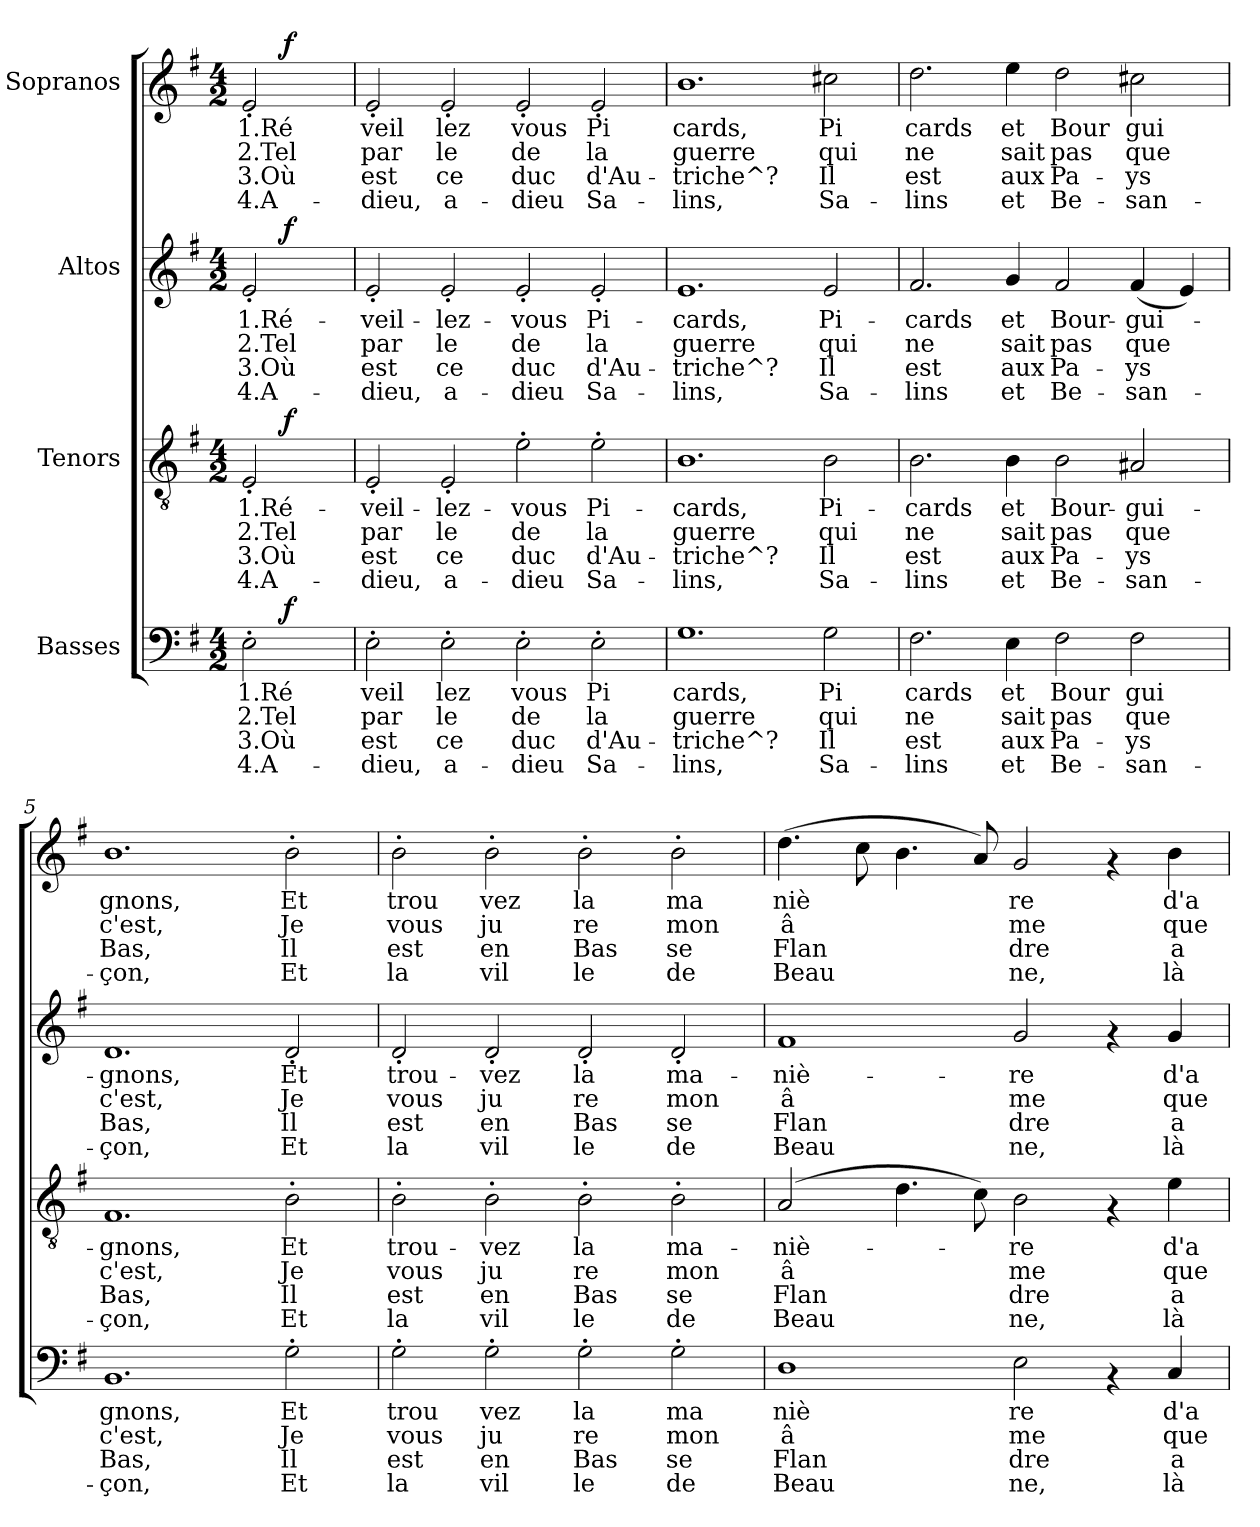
**kern	**text	**text	**text	**text	**dynam	**kern	**text	**text	**text	**text	**dynam	**kern	**text	**text	**text	**text	**dynam	**kern	**text	**text	**text	**text	**dynam
*part4	*part4	*part4	*part4	*part4	*part4	*part3	*part3	*part3	*part3	*part3	*part3	*part2	*part2	*part2	*part2	*part2	*part2	*part1	*part1	*part1	*part1	*part1	*part1
*staff4	*staff4	*staff4	*staff4	*staff4	*staff4	*staff3	*staff3	*staff3	*staff3	*staff3	*staff3	*staff2	*staff2	*staff2	*staff2	*staff2	*staff2	*staff1	*staff1	*staff1	*staff1	*staff1	*staff1
*I"Basses	*	*	*	*	*	*I"Tenors	*	*	*	*	*	*I"Altos	*	*	*	*	*	*I"Sopranos	*	*	*	*	*
*clefF4	*	*	*	*	*	*clefGv2	*	*	*	*	*	*clefG2	*	*	*	*	*	*clefG2	*	*	*	*	*
*k[f#]	*	*	*	*	*	*k[f#]	*	*	*	*	*	*k[f#]	*	*	*	*	*	*k[f#]	*	*	*	*	*
*G:	*	*	*	*	*	*G:	*	*	*	*	*	*G:	*	*	*	*	*	*G:	*	*	*	*	*
*M4/2	*	*	*	*	*	*M4/2	*	*	*	*	*	*M4/2	*	*	*	*	*	*M4/2	*	*	*	*	*
=1	=1	=1	=1	=1	=1	=1	=1	=1	=1	=1	=1	=1	=1	=1	=1	=1	=1	=1	=1	=1	=1	=1	=1
!	!LO:LY:b:rj	!LO:LY:b:rj	!LO:LY:b:rj	!LO:LY:b:rj	!	!	!LO:LY:b:rj	!LO:LY:b:rj	!LO:LY:b:rj	!LO:LY:b:rj	!	!	!LO:LY:b:rj	!LO:LY:b:rj	!LO:LY:b:rj	!LO:LY:b:rj	!	!	!LO:LY:b:rj	!LO:LY:b:rj	!LO:LY:b:rj	!LO:LY:b:rj	!
*^	*	*	*	*	*	*^	*	*	*	*	*	*^	*	*	*	*	*	*^	*	*	*	*	*
2E'>\	8.ryy	1.Ré	2.Tel	3.Où	4.A-	.	2E'</	8.ryy	1.Ré-	2.Tel	3.Où	4.A-	.	2e'</	8.ryy	1.Ré-	2.Tel	3.Où	4.A-	.	2e'</	8.ryy	1.Ré	2.Tel	3.Où	4.A-	.
!	!	!	!	!	!	!LO:DY:a	!	!	!	!	!	!	!LO:DY:a	!	!	!	!	!	!	!LO:DY:a	!	!	!	!	!	!	!LO:DY:a
.	4ryy	.	.	.	.	f	.	4ryy	.	.	.	.	f	.	4ryy	.	.	.	.	f	.	4ryy	.	.	.	.	f
.	16ryy	.	.	.	.	.	.	16ryy	.	.	.	.	.	.	16ryy	.	.	.	.	.	.	16ryy	.	.	.	.	.
=2!	=2!	=2!	=2!	=2!	=2!	=2!	=2!	=2!	=2!	=2!	=2!	=2!	=2!	=2!	=2!	=2!	=2!	=2!	=2!	=2!	=2!	=2!	=2!	=2!	=2!	=2!	=2!
!	!	!LO:LY:b:rj	!LO:LY:b:rj	!LO:LY:b:rj	!LO:LY:b:rj	!	!	!	!LO:LY:b:rj	!LO:LY:b:rj	!LO:LY:b:rj	!LO:LY:b:rj	!	!	!	!LO:LY:b:rj	!LO:LY:b:rj	!LO:LY:b:rj	!LO:LY:b:rj	!	!	!	!LO:LY:b:rj	!LO:LY:b:rj	!LO:LY:b:rj	!LO:LY:b:rj	!
*v	*v	*	*	*	*	*	*	*	*	*	*	*	*	*v	*v	*	*	*	*	*	*v	*v	*	*	*	*	*
*	*	*	*	*	*	*v	*v	*	*	*	*	*	*	*	*	*	*	*	*	*	*	*	*	*
2E'>\	veil	par	est	-dieu,	.	2E'</	-veil-	par	est	-dieu,	.	2e'</	-veil-	par	est	-dieu,	.	2e'</	veil	par	est	-dieu,	.
!	!LO:LY:b:rj	!LO:LY:b:rj	!LO:LY:b:rj	!LO:LY:b:rj	!	!	!LO:LY:b:rj	!LO:LY:b:rj	!LO:LY:b:rj	!LO:LY:b:rj	!	!	!LO:LY:b:rj	!LO:LY:b:rj	!LO:LY:b:rj	!LO:LY:b:rj	!	!	!LO:LY:b:rj	!LO:LY:b:rj	!LO:LY:b:rj	!LO:LY:b:rj	!
2E'>\	lez	le	ce	a-	.	2E'</	-lez-	le	ce	a-	.	2e'</	-lez-	le	ce	a-	.	2e'</	lez	le	ce	a-	.
!	!LO:LY:b:rj	!LO:LY:b:rj	!LO:LY:b:rj	!LO:LY:b:rj	!	!	!LO:LY:b:rj	!LO:LY:b:rj	!LO:LY:b:rj	!LO:LY:b:rj	!	!	!LO:LY:b:rj	!LO:LY:b:rj	!LO:LY:b:rj	!LO:LY:b:rj	!	!	!LO:LY:b:rj	!LO:LY:b:rj	!LO:LY:b:rj	!LO:LY:b:rj	!
2E'>\	vous	de	duc	-dieu	.	2e'>\	-vous	de	duc	-dieu	.	2e'</	-vous	de	duc	-dieu	.	2e'</	vous	de	duc	-dieu	.
!	!LO:LY:b:rj	!LO:LY:b:rj	!LO:LY:b:rj	!LO:LY:b:rj	!	!	!LO:LY:b:rj	!LO:LY:b:rj	!LO:LY:b:rj	!LO:LY:b:rj	!	!	!LO:LY:b:rj	!LO:LY:b:rj	!LO:LY:b:rj	!LO:LY:b:rj	!	!	!LO:LY:b:rj	!LO:LY:b:rj	!LO:LY:b:rj	!LO:LY:b:rj	!
2E'>\	Pi	la	d'Au-	Sa-	.	2e'>\	Pi-	la	d'Au-	Sa-	.	2e'</	Pi-	la	d'Au-	Sa-	.	2e'</	Pi	la	d'Au-	Sa-	.
=3!	=3!	=3!	=3!	=3!	=3!	=3!	=3!	=3!	=3!	=3!	=3!	=3!	=3!	=3!	=3!	=3!	=3!	=3!	=3!	=3!	=3!	=3!	=3!
!	!LO:LY:b:rj	!LO:LY:b:rj	!LO:LY:b:rj	!LO:LY:b:rj	!	!	!LO:LY:b:rj	!LO:LY:b:rj	!LO:LY:b:rj	!LO:LY:b:rj	!	!	!LO:LY:b:rj	!LO:LY:b:rj	!LO:LY:b:rj	!LO:LY:b:rj	!	!	!LO:LY:b:rj	!LO:LY:b:rj	!LO:LY:b:rj	!LO:LY:b:rj	!
1.G	cards,	guerre	-triche^?	-lins,	.	1.B	-cards,	guerre	-triche^?	-lins,	.	1.e	-cards,	guerre	-triche^?	-lins,	.	1.b	cards,	guerre	-triche^?	-lins,	.
!	!LO:LY:b:rj	!LO:LY:b:rj	!LO:LY:b:rj	!LO:LY:b:rj	!	!	!LO:LY:b:rj	!LO:LY:b:rj	!LO:LY:b:rj	!LO:LY:b:rj	!	!	!LO:LY:b:rj	!LO:LY:b:rj	!LO:LY:b:rj	!LO:LY:b:rj	!	!	!LO:LY:b:rj	!LO:LY:b:rj	!LO:LY:b:rj	!LO:LY:b:rj	!
2G\	Pi	qui	Il	Sa-	.	2B\	Pi-	qui	Il	Sa-	.	2e/	Pi-	qui	Il	Sa-	.	2cc#X\	Pi	qui	Il	Sa-	.
=4!	=4!	=4!	=4!	=4!	=4!	=4!	=4!	=4!	=4!	=4!	=4!	=4!	=4!	=4!	=4!	=4!	=4!	=4!	=4!	=4!	=4!	=4!	=4!
!	!LO:LY:b:rj	!LO:LY:b:rj	!LO:LY:b:rj	!LO:LY:b:rj	!	!	!LO:LY:b:rj	!LO:LY:b:rj	!LO:LY:b:rj	!LO:LY:b:rj	!	!	!LO:LY:b:rj	!LO:LY:b:rj	!LO:LY:b:rj	!LO:LY:b:rj	!	!	!LO:LY:b:rj	!LO:LY:b:rj	!LO:LY:b:rj	!LO:LY:b:rj	!
2.F#\	cards	ne	est	-lins	.	2.B\	-cards	ne	est	-lins	.	2.f#/	-cards	ne	est	-lins	.	2.dd\	cards	ne	est	-lins	.
!	!LO:LY:b:rj	!LO:LY:b:rj	!LO:LY:b:rj	!LO:LY:b:rj	!	!	!LO:LY:b:rj	!LO:LY:b:rj	!LO:LY:b:rj	!LO:LY:b:rj	!	!	!LO:LY:b:rj	!LO:LY:b:rj	!LO:LY:b:rj	!LO:LY:b:rj	!	!	!LO:LY:b:rj	!LO:LY:b:rj	!LO:LY:b:rj	!LO:LY:b:rj	!
4E\	et	sait	aux	et	.	4B\	et	sait	aux	et	.	4g/	et	sait	aux	et	.	4ee\	et	sait	aux	et	.
!	!LO:LY:b:rj	!LO:LY:b:rj	!LO:LY:b:rj	!LO:LY:b:rj	!	!	!LO:LY:b:rj	!LO:LY:b:rj	!LO:LY:b:rj	!LO:LY:b:rj	!	!	!LO:LY:b:rj	!LO:LY:b:rj	!LO:LY:b:rj	!LO:LY:b:rj	!	!	!LO:LY:b:rj	!LO:LY:b:rj	!LO:LY:b:rj	!LO:LY:b:rj	!
2F#\	Bour	pas	Pa-	Be-	.	2B\	Bour-	pas	Pa-	Be-	.	2f#/	Bour-	pas	Pa-	Be-	.	2dd\	Bour	pas	Pa-	Be-	.
!	!LO:LY:b:rj	!LO:LY:b:rj	!LO:LY:b:rj	!LO:LY:b:rj	!	!	!LO:LY:b:rj	!LO:LY:b:rj	!LO:LY:b:rj	!LO:LY:b:rj	!	!	!LO:LY:b:rj	!LO:LY:b:rj	!LO:LY:b:rj	!LO:LY:b:rj	!	!	!LO:LY:b:rj	!LO:LY:b:rj	!LO:LY:b:rj	!LO:LY:b:rj	!
2F#\	gui	que	-ys	-san-	.	2A#X/	-gui-	que	-ys	-san-	.	(<4f#/	-gui-	que	-ys	-san-	.	2cc#X\	gui	que	-ys	-san-	.
.	.	.	.	.	.	.	.	.	.	.	.	4e/)	.	.	.	.	.	.	.	.	.	.	.
=5!	=5!	=5!	=5!	=5!	=5!	=5!	=5!	=5!	=5!	=5!	=5!	=5!	=5!	=5!	=5!	=5!	=5!	=5!	=5!	=5!	=5!	=5!	=5!
!	!LO:LY:b:rj	!LO:LY:b:rj	!LO:LY:b:rj	!LO:LY:b:rj	!	!	!LO:LY:b:rj	!LO:LY:b:rj	!LO:LY:b:rj	!LO:LY:b:rj	!	!	!LO:LY:b:rj	!LO:LY:b:rj	!LO:LY:b:rj	!LO:LY:b:rj	!	!	!LO:LY:b:rj	!LO:LY:b:rj	!LO:LY:b:rj	!LO:LY:b:rj	!
1.BB	gnons,	c'est,	Bas,	-çon,	.	1.F#	-gnons,	c'est,	Bas,	-çon,	.	1.d	-gnons,	c'est,	Bas,	-çon,	.	1.b	gnons,	c'est,	Bas,	-çon,	.
!	!LO:LY:b:rj	!LO:LY:b:rj	!LO:LY:b:rj	!LO:LY:b:rj	!	!	!LO:LY:b:rj	!LO:LY:b:rj	!LO:LY:b:rj	!LO:LY:b:rj	!	!	!LO:LY:b:rj	!LO:LY:b:rj	!LO:LY:b:rj	!LO:LY:b:rj	!	!	!LO:LY:b:rj	!LO:LY:b:rj	!LO:LY:b:rj	!LO:LY:b:rj	!
2G'>\	Et	Je	Il	Et	.	2B'>\	Et	Je	Il	Et	.	2d'</	Et	Je	Il	Et	.	2b'>\	Et	Je	Il	Et	.
!!LO:LB:g=z
=6!	=6!	=6!	=6!	=6!	=6!	=6!	=6!	=6!	=6!	=6!	=6!	=6!	=6!	=6!	=6!	=6!	=6!	=6!	=6!	=6!	=6!	=6!	=6!
!	!LO:LY:b:rj	!LO:LY:b:rj	!LO:LY:b:rj	!LO:LY:b:rj	!	!	!LO:LY:b:rj	!LO:LY:b:rj	!LO:LY:b:rj	!LO:LY:b:rj	!	!	!LO:LY:b:rj	!LO:LY:b:rj	!LO:LY:b:rj	!LO:LY:b:rj	!	!	!LO:LY:b:rj	!LO:LY:b:rj	!LO:LY:b:rj	!LO:LY:b:rj	!
2G'>\	trou	vous	est	la	.	2B'>\	trou-	vous	est	la	.	2d'</	trou-	vous	est	la	.	2b'>\	trou	vous	est	la	.
!	!LO:LY:b:rj	!LO:LY:b:rj	!LO:LY:b:rj	!LO:LY:b:rj	!	!	!LO:LY:b:rj	!LO:LY:b:rj	!LO:LY:b:rj	!LO:LY:b:rj	!	!	!LO:LY:b:rj	!LO:LY:b:rj	!LO:LY:b:rj	!LO:LY:b:rj	!	!	!LO:LY:b:rj	!LO:LY:b:rj	!LO:LY:b:rj	!LO:LY:b:rj	!
2G'>\	vez	ju	en	vil	.	2B'>\	-vez	ju	en	vil	.	2d'</	-vez	ju	en	vil	.	2b'>\	vez	ju	en	vil	.
!	!LO:LY:b:rj	!LO:LY:b:rj	!LO:LY:b:rj	!LO:LY:b:rj	!	!	!LO:LY:b:rj	!LO:LY:b:rj	!LO:LY:b:rj	!LO:LY:b:rj	!	!	!LO:LY:b:rj	!LO:LY:b:rj	!LO:LY:b:rj	!LO:LY:b:rj	!	!	!LO:LY:b:rj	!LO:LY:b:rj	!LO:LY:b:rj	!LO:LY:b:rj	!
2G'>\	la	re	Bas	le	.	2B'>\	la	re	Bas	le	.	2d'</	la	re	Bas	le	.	2b'>\	la	re	Bas	le	.
!	!LO:LY:b:rj	!LO:LY:b:rj	!LO:LY:b:rj	!LO:LY:b:rj	!	!	!LO:LY:b:rj	!LO:LY:b:rj	!LO:LY:b:rj	!LO:LY:b:rj	!	!	!LO:LY:b:rj	!LO:LY:b:rj	!LO:LY:b:rj	!LO:LY:b:rj	!	!	!LO:LY:b:rj	!LO:LY:b:rj	!LO:LY:b:rj	!LO:LY:b:rj	!
2G'>\	ma	mon	se	de	.	2B'>\	ma-	mon	se	de	.	2d'</	ma-	mon	se	de	.	2b'>\	ma	mon	se	de	.
=7!	=7!	=7!	=7!	=7!	=7!	=7!	=7!	=7!	=7!	=7!	=7!	=7!	=7!	=7!	=7!	=7!	=7!	=7!	=7!	=7!	=7!	=7!	=7!
!	!LO:LY:b:rj	!LO:LY:b:rj	!LO:LY:b:rj	!LO:LY:b:rj	!	!	!LO:LY:b:rj	!LO:LY:b:rj	!LO:LY:b:rj	!LO:LY:b:rj	!	!	!LO:LY:b:rj	!LO:LY:b:rj	!LO:LY:b:rj	!LO:LY:b:rj	!	!	!LO:LY:b:rj	!LO:LY:b:rj	!LO:LY:b:rj	!LO:LY:b:rj	!
1D	niè	â	Flan	Beau	.	(>2A/	-niè-	â	Flan	Beau	.	1f#	-niè-	â	Flan	Beau	.	(>4.dd\	niè	â	Flan	Beau	.
.	.	.	.	.	.	.	.	.	.	.	.	.	.	.	.	.	.	8cc\	.	.	.	.	.
.	.	.	.	.	.	4.d\	.	.	.	.	.	.	.	.	.	.	.	4.b\	.	.	.	.	.
.	.	.	.	.	.	8c\)	.	.	.	.	.	.	.	.	.	.	.	8a/)	.	.	.	.	.
!	!LO:LY:b:rj	!LO:LY:b:rj	!LO:LY:b:rj	!LO:LY:b:rj	!	!	!LO:LY:b:rj	!LO:LY:b:rj	!LO:LY:b:rj	!LO:LY:b:rj	!	!	!LO:LY:b:rj	!LO:LY:b:rj	!LO:LY:b:rj	!LO:LY:b:rj	!	!	!LO:LY:b:rj	!LO:LY:b:rj	!LO:LY:b:rj	!LO:LY:b:rj	!
2E\	re	me	dre	ne,	.	2B\	-re	me	dre	ne,	.	2g/	-re	me	dre	ne,	.	2g/	re	me	dre	ne,	.
4rAA	.	.	.	.	.	4rF	.	.	.	.	.	4rf	.	.	.	.	.	4rf	.	.	.	.	.
!	!LO:LY:b:rj	!LO:LY:b:rj	!LO:LY:b:rj	!LO:LY:b:rj	!	!	!LO:LY:b:rj	!LO:LY:b:rj	!LO:LY:b:rj	!LO:LY:b:rj	!	!	!LO:LY:b:rj	!LO:LY:b:rj	!LO:LY:b:rj	!LO:LY:b:rj	!	!	!LO:LY:b:rj	!LO:LY:b:rj	!LO:LY:b:rj	!LO:LY:b:rj	!
4C/	d'a	que	a	là	.	4e\	d'a-	que	a	là	.	4g/	d'a-	que	a	là	.	4b\	d'a	que	a	là	.
=!	=!	=!	=!	=!	=!	=!	=!	=!	=!	=!	=!	=!	=!	=!	=!	=!	=!	=!	=!	=!	=!	=!	=!
*-	*-	*-	*-	*-	*-	*-	*-	*-	*-	*-	*-	*-	*-	*-	*-	*-	*-	*-	*-	*-	*-	*-	*-
